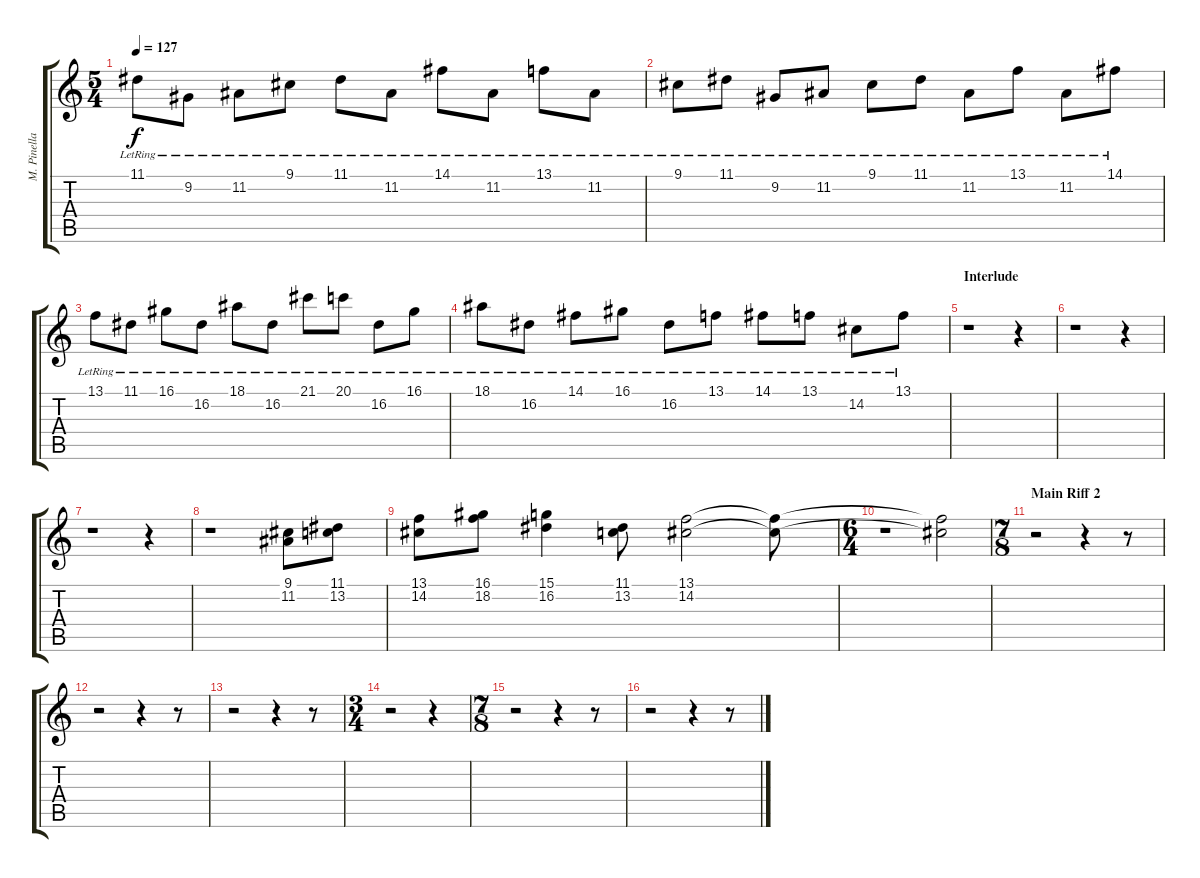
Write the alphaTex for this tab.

\track ("M. Pinella [New Age Pad]" "M. Pinella") {instrument pad1newage}
\staff {score tabs}
\tuning (E4 B3 G3 D3 A2 E2) {hide}
\ts (5 4)
\tempo 127
\clef g2
\ks c
11.1{lr}.8{dy f} 9.2{lr}.8 11.2{lr}.8 9.1{lr}.8 11.1{lr}.8 11.2{lr}.8 14.1{lr}.8 11.2{lr}.8 13.1{lr}.8 11.2{lr}.8 |
9.1{lr}.8 11.1{lr}.8 9.2{lr}.8 11.2{lr}.8 9.1{lr}.8 11.1{lr}.8 11.2{lr}.8 13.1{lr}.8 11.2{lr}.8 14.1{lr}.8 |
13.1{lr}.8 11.1{lr}.8 16.1{lr}.8 16.2{lr}.8 18.1{lr}.8 16.2{lr}.8 21.1{lr}.8 20.1{lr}.8 16.2{lr}.8 16.1{lr}.8 |
18.1{lr}.8 16.2{lr}.8 14.1{lr}.8 16.1{lr}.8 16.2{lr}.8 13.1{lr}.8 14.1{lr}.8 13.1{lr}.8 14.2{lr}.8 13.1{lr}.8 |
\section ("" "Interlude")
r.1 r.4 |
r.1 r.4 |
r.1 r.4 |
r.1 (9.1 11.2).8{instrument brightacousticpiano} (11.1 13.2).8{instrument brightacousticpiano} |
(13.1 14.2).8{instrument brightacousticpiano} (16.1 18.2).8{instrument brightacousticpiano} (15.1 16.2).4{instrument brightacousticpiano} (11.1 13.2).8{instrument brightacousticpiano} (13.1 14.2).2{instrument brightacousticpiano} (13.1{t} 14.2{t}).8 |
\ts (6 4)
r.1 (13.1{t} 14.2{t}).2 |
\ts (7 8)
\section ("" "Main Riff 2")
r.2 r.4 r.8 |
r.2 r.4 r.8 |
r.2 r.4 r.8 |
\ts (3 4)
r.2 r.4 |
\ts (7 8)
r.2 r.4 r.8 |
r.2 r.4 r.8
